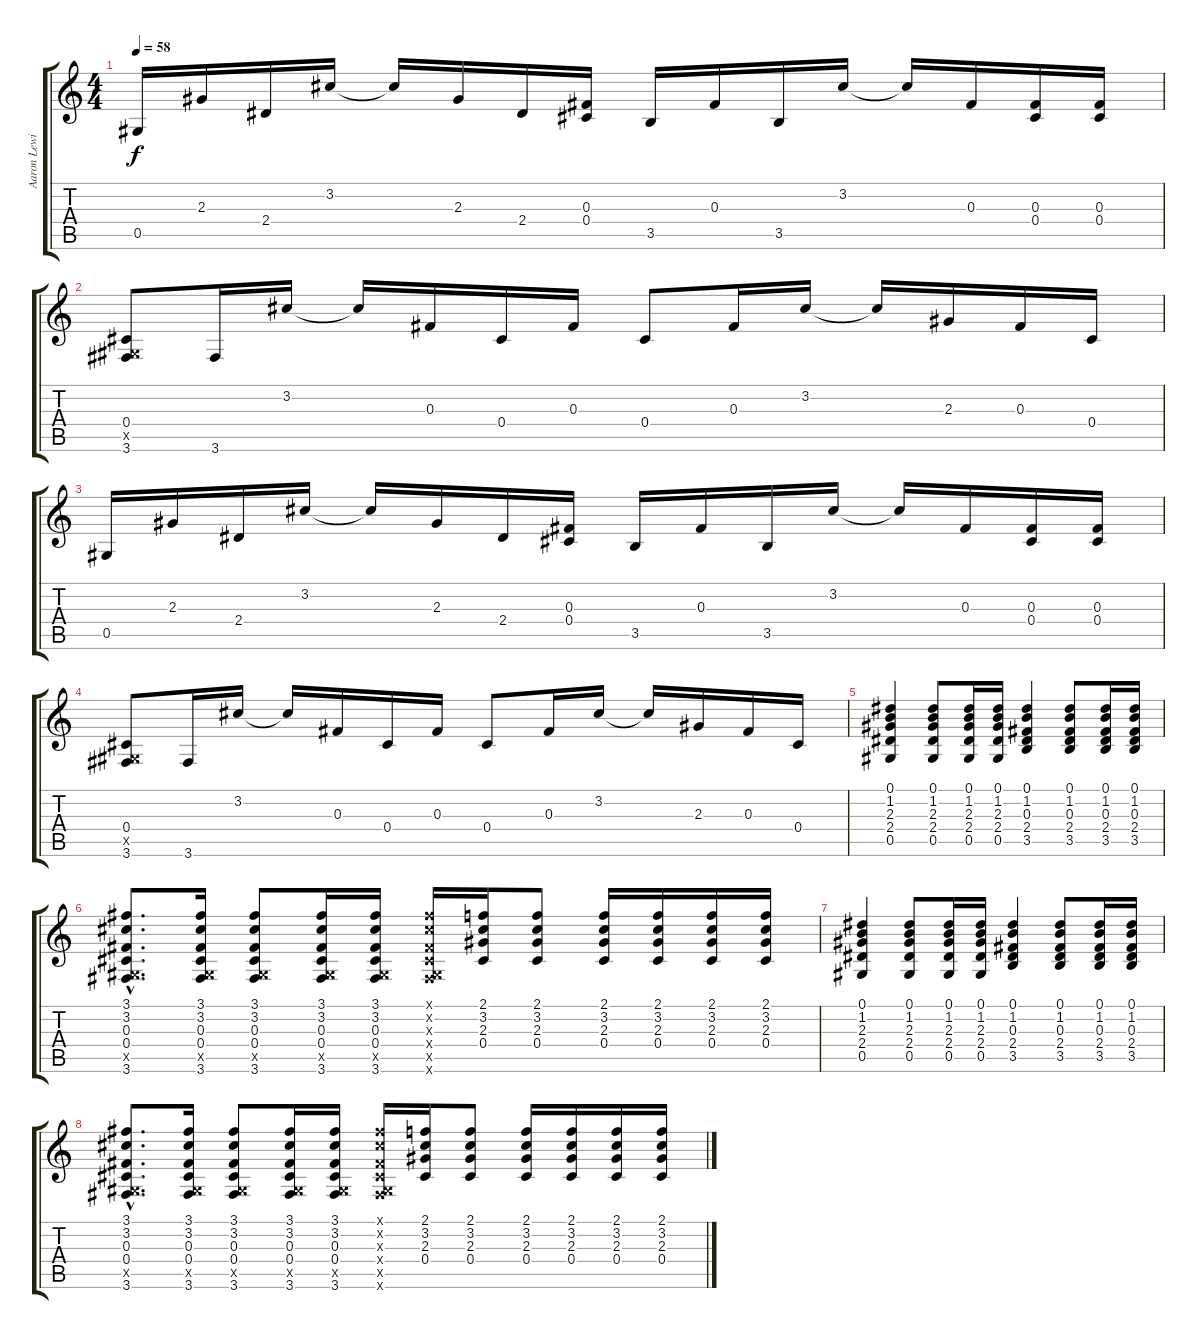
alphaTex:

\track ("Aaron Lewis (Acoustic Guitar)" "Aaron Lewi") {instrument acousticguitarnylon}
\staff {score tabs}
\tuning (Eb4 Bb3 Gb3 Db3 Ab2 Eb2) {hide}
\ts (4 4)
\tempo 58
\clef g2
\ks c
0.5.16{dy f} 2.3.16 2.4.16 3.2.16 3.2{t}.16 2.3.16 2.4.16 (0.3 0.4).16 3.5.16 0.3.16 3.5.16 3.2.16 3.2{t}.16 0.3.16 (0.3 0.4).16 (0.3 0.4).16 |
(0.4 0.5{x} 3.6).8 3.6.16 3.2.16 3.2{t}.16 0.3.16 0.4.16 0.3.16 0.4.8 0.3.16 3.2.16 3.2{t}.16 2.3.16 0.3.16 0.4.16 |
0.5.16 2.3.16 2.4.16 3.2.16 3.2{t}.16 2.3.16 2.4.16 (0.3 0.4).16 3.5.16 0.3.16 3.5.16 3.2.16 3.2{t}.16 0.3.16 (0.3 0.4).16 (0.3 0.4).16 |
(0.4 0.5{x} 3.6).8 3.6.16 3.2.16 3.2{t}.16 0.3.16 0.4.16 0.3.16 0.4.8 0.3.16 3.2.16 3.2{t}.16 2.3.16 0.3.16 0.4.16 |
(0.1 1.2 2.3 2.4 0.5).4 (0.1 1.2 2.3 2.4 0.5).8 (0.1 1.2 2.3 2.4 0.5).16 (0.1 1.2 2.3 2.4 0.5).16 (0.1 1.2 0.3 2.4 3.5).4 (0.1 1.2 0.3 2.4 3.5).8 (0.1 1.2 0.3 2.4 3.5).16 (0.1 1.2 0.3 2.4 3.5).16 |
(3.1{hac} 3.2{hac} 0.3{hac} 0.4{hac} 0.5{hac x} 3.6{hac}).8{d} (3.1 3.2 0.3 0.4 0.5{x} 3.6).16 (3.1 3.2 0.3 0.4 0.5{x} 3.6).8 (3.1 3.2 0.3 0.4 0.5{x} 3.6).16 (3.1 3.2 0.3 0.4 0.5{x} 3.6).16 (3.1{x} 3.2{x} 0.3{x} 0.4{x} 0.5{x} 3.6{x}).16 (2.1 3.2 2.3 0.4).16 (2.1 3.2 2.3 0.4).8 (2.1 3.2 2.3 0.4).16 (2.1 3.2 2.3 0.4).16 (2.1 3.2 2.3 0.4).16 (2.1 3.2 2.3 0.4).16 |
(0.1 1.2 2.3 2.4 0.5).4 (0.1 1.2 2.3 2.4 0.5).8 (0.1 1.2 2.3 2.4 0.5).16 (0.1 1.2 2.3 2.4 0.5).16 (0.1 1.2 0.3 2.4 3.5).4 (0.1 1.2 0.3 2.4 3.5).8 (0.1 1.2 0.3 2.4 3.5).16 (0.1 1.2 0.3 2.4 3.5).16 |
(3.1{hac} 3.2{hac} 0.3{hac} 0.4{hac} 0.5{hac x} 3.6{hac}).8{d} (3.1 3.2 0.3 0.4 0.5{x} 3.6).16 (3.1 3.2 0.3 0.4 0.5{x} 3.6).8 (3.1 3.2 0.3 0.4 0.5{x} 3.6).16 (3.1 3.2 0.3 0.4 0.5{x} 3.6).16 (3.1{x} 3.2{x} 0.3{x} 0.4{x} 0.5{x} 3.6{x}).16 (2.1 3.2 2.3 0.4).16 (2.1 3.2 2.3 0.4).8 (2.1 3.2 2.3 0.4).16 (2.1 3.2 2.3 0.4).16 (2.1 3.2 2.3 0.4).16 (2.1 3.2 2.3 0.4).16
